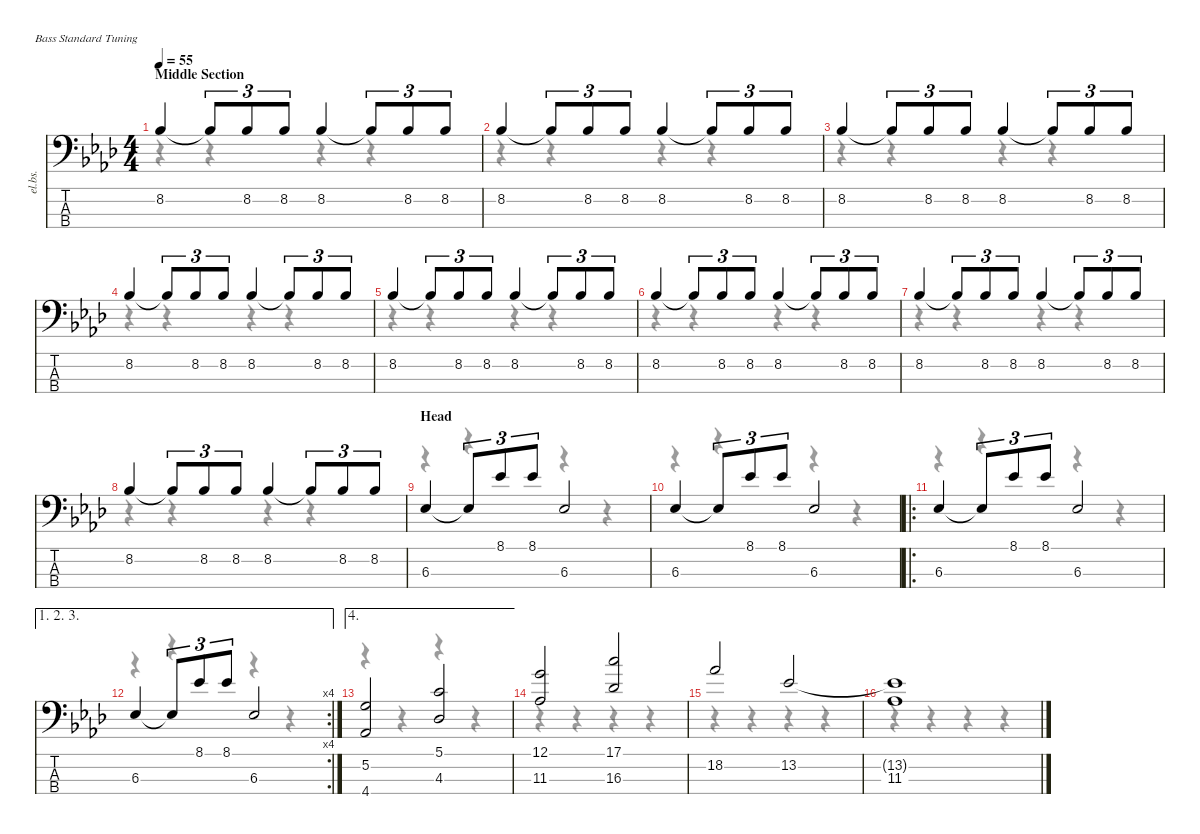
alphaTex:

\defaultSystemsLayout 4
\hideDynamics
\bracketExtendMode nobrackets
\otherSystemsTrackNameOrientation horizontal
\chordDiagramsInScore
\track ("Bass" "el.bs.") {instrument electricbassfinger}
\staff {score tabs}
\tuning (G2 D2 A1 E1)
\voice
\ts (4 4)
\section ("" "Middle Section")
\tempo 55
\clef f4
\ks ab
8.2{acc b}.4{dy f beam Up} 8.2{t acc b}.8{tu (3 2) beam Up} 8.2{acc b}.8{tu (3 2) beam Up} 8.2{acc b}.8{tu (3 2) beam Up} 8.2{acc b}.4{beam Up} 8.2{t acc b}.8{tu (3 2) beam Up} 8.2{acc b}.8{tu (3 2) beam Up} 8.2{acc b}.8{tu (3 2) beam Up} |
8.2{acc b}.4{beam Up} 8.2{t acc b}.8{tu (3 2) beam Up} 8.2{acc b}.8{tu (3 2) beam Up} 8.2{acc b}.8{tu (3 2) beam Up} 8.2{acc b}.4{beam Up} 8.2{t acc b}.8{tu (3 2) beam Up} 8.2{acc b}.8{tu (3 2) beam Up} 8.2{acc b}.8{tu (3 2) beam Up} |
8.2{acc b}.4{beam Up} 8.2{t acc b}.8{tu (3 2) beam Up} 8.2{acc b}.8{tu (3 2) beam Up} 8.2{acc b}.8{tu (3 2) beam Up} 8.2{acc b}.4{beam Up} 8.2{t acc b}.8{tu (3 2) beam Up} 8.2{acc b}.8{tu (3 2) beam Up} 8.2{acc b}.8{tu (3 2) beam Up} |
8.2{acc b}.4{beam Up} 8.2{t acc b}.8{tu (3 2) beam Up} 8.2{acc b}.8{tu (3 2) beam Up} 8.2{acc b}.8{tu (3 2) beam Up} 8.2{acc b}.4{beam Up} 8.2{t acc b}.8{tu (3 2) beam Up} 8.2{acc b}.8{tu (3 2) beam Up} 8.2{acc b}.8{tu (3 2) beam Up} |
8.2{acc b}.4{beam Up} 8.2{t acc b}.8{tu (3 2) beam Up} 8.2{acc b}.8{tu (3 2) beam Up} 8.2{acc b}.8{tu (3 2) beam Up} 8.2{acc b}.4{beam Up} 8.2{t acc b}.8{tu (3 2) beam Up} 8.2{acc b}.8{tu (3 2) beam Up} 8.2{acc b}.8{tu (3 2) beam Up} |
8.2{acc b}.4{beam Up} 8.2{t acc b}.8{tu (3 2) beam Up} 8.2{acc b}.8{tu (3 2) beam Up} 8.2{acc b}.8{tu (3 2) beam Up} 8.2{acc b}.4{beam Up} 8.2{t acc b}.8{tu (3 2) beam Up} 8.2{acc b}.8{tu (3 2) beam Up} 8.2{acc b}.8{tu (3 2) beam Up} |
8.2{acc b}.4{beam Up} 8.2{t acc b}.8{tu (3 2) beam Up} 8.2{acc b}.8{tu (3 2) beam Up} 8.2{acc b}.8{tu (3 2) beam Up} 8.2{acc b}.4{beam Up} 8.2{t acc b}.8{tu (3 2) beam Up} 8.2{acc b}.8{tu (3 2) beam Up} 8.2{acc b}.8{tu (3 2) beam Up} |
8.2{acc b}.4{beam Up} 8.2{t acc b}.8{tu (3 2) beam Up} 8.2{acc b}.8{tu (3 2) beam Up} 8.2{acc b}.8{tu (3 2) beam Up} 8.2{acc b}.4{beam Up} 8.2{t acc b}.8{tu (3 2) beam Up} 8.2{acc b}.8{tu (3 2) beam Up} 8.2{acc b}.8{tu (3 2) beam Up} |
\section ("" "Head")
6.3{acc b}.4{beam Up} 6.3{t acc b}.8{tu (3 2) beam Up} 8.1{acc b}.8{tu (3 2) beam Up} 8.1{acc b}.8{tu (3 2) beam Up} 6.3{acc b}.2{beam Up} |
6.3{acc b}.4{beam Up} 6.3{t acc b}.8{tu (3 2) beam Up} 8.1{acc b}.8{tu (3 2) beam Up} 8.1{acc b}.8{tu (3 2) beam Up} 6.3{acc b}.2{beam Up} |
\ro
6.3{acc b}.4{beam Up} 6.3{t acc b}.8{tu (3 2) beam Up} 8.1{acc b}.8{tu (3 2) beam Up} 8.1{acc b}.8{tu (3 2) beam Up} 6.3{acc b}.2{beam Up} |
\ae (1 2 3)
\rc 4
6.3{acc b}.4{beam Up} 6.3{t acc b}.8{tu (3 2) beam Up} 8.1{acc b}.8{tu (3 2) beam Up} 8.1{acc b}.8{tu (3 2) beam Up} 6.3{acc b}.2{beam Up} |
\ae 4
(5.2{acc forcenatural} 4.4{acc b}).2{beam Up} (5.1{acc forcenatural} 4.3{acc b}).2{beam Up} |
(12.1{acc forcenatural} 11.3{acc b}).2{beam Up} (17.1{acc forcenatural} 16.3{acc b}).2{beam Up} |
18.2{acc b}.2{beam Up} 13.2{acc b}.2{beam Up} |
(13.2{t acc b} 11.3{acc b}).1{beam Up}
\voice
\clef f4
\ottava regular
\simile none
\ks ab
r.4{dy mf beam Down} r.4{beam Down} r.4{beam Down} r.4{beam Down} |
r.4{beam Down} r.4{beam Down} r.4{beam Down} r.4{beam Down} |
r.4{beam Down} r.4{beam Down} r.4{beam Down} r.4{beam Down} |
r.4{beam Down} r.4{beam Down} r.4{beam Down} r.4{beam Down} |
r.4{beam Down} r.4{beam Down} r.4{beam Down} r.4{beam Down} |
r.4{beam Down} r.4{beam Down} r.4{beam Down} r.4{beam Down} |
r.4{beam Down} r.4{beam Down} r.4{beam Down} r.4{beam Down} |
r.4{beam Down} r.4{beam Down} r.4{beam Down} r.4{beam Down} |
r.4{beam Down} r.4{beam Down} r.4{beam Down} r.4{beam Down} |
r.4{beam Down} r.4{beam Down} r.4{beam Down} r.4{beam Down} |
r.4{beam Down} r.4{beam Down} r.4{beam Down} r.4{beam Down} |
r.4{beam Down} r.4{beam Down} r.4{beam Down} r.4{beam Down} |
r.4{beam Down} r.4{beam Down} r.4{beam Down} r.4{beam Down} |
r.4{beam Down} r.4{beam Down} r.4{beam Down} r.4{beam Down} |
r.4{beam Down} r.4{beam Down} r.4{beam Down} r.4{beam Down} |
r.4{beam Down} r.4{beam Down} r.4{beam Down} r.4{beam Down}
